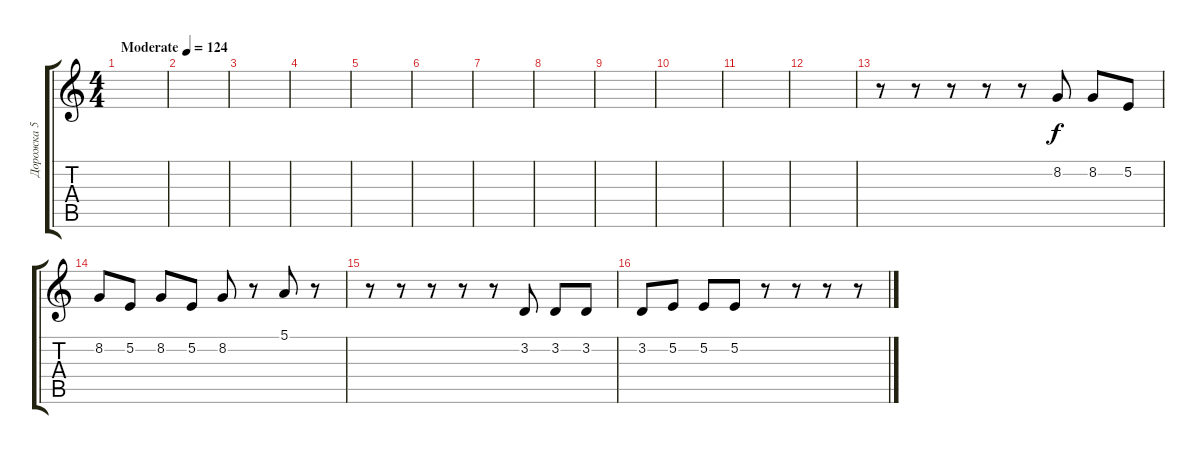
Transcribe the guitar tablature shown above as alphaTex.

\track ("Дорожка 5" "Дорожка 5") {instrument fx5brightness}
\staff {score tabs}
\tuning (E4 B3 G3 D3 A2 E2) {hide}
\ts (4 4)
\tempo (124 "Moderate")
\clef g2
\ks c
|
|
|
|
|
|
|
|
|
|
|
|
r.8 r.8 r.8 r.8 r.8 8.2.8 8.2.8 5.2.8 |
8.2.8 5.2.8 8.2.8 5.2.8 8.2.8 r.8 5.1.8 r.8 |
r.8 r.8 r.8 r.8 r.8 3.2.8 3.2.8 3.2.8 |
3.2.8 5.2.8 5.2.8 5.2.8 r.8 r.8 r.8 r.8
